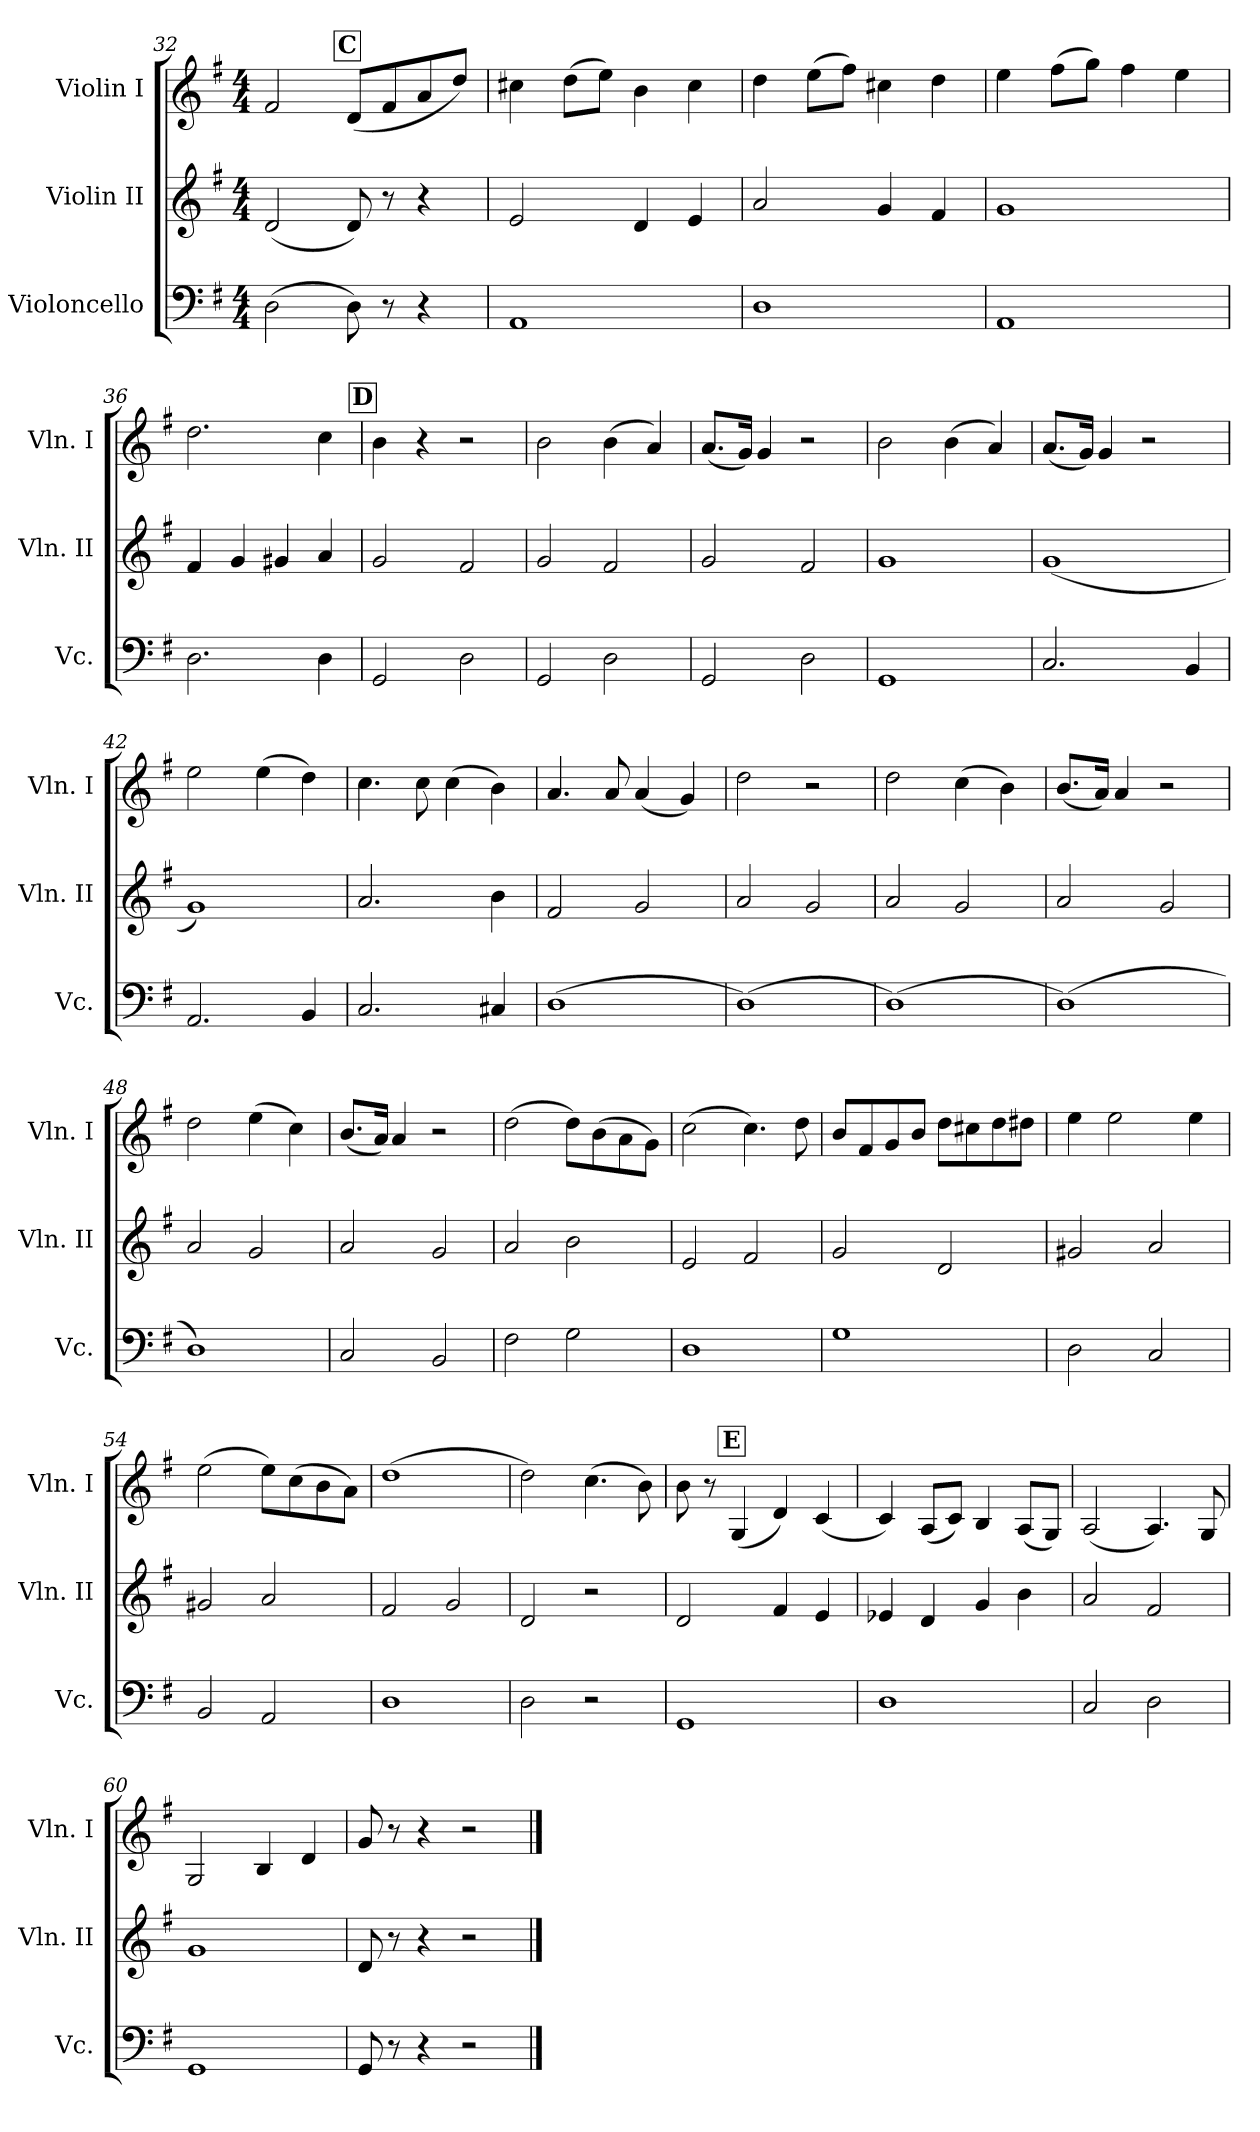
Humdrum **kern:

**kern	**kern	**kern
*part3	*part2	*part1
*staff3	*staff2	*staff1
*I"Violoncello	*I"Violin II	*I"Violin I
*I'Vc.	*I'Vln. II	*I'Vln. I
*clefF4	*clefG2	*clefG2
*k[f#]	*k[f#]	*k[f#]
*M4/4	*M4/4	*M4/4
!!LO:REH:place=s1:a:B:fs=14:t=C:qo=2
=32	=32	=32
(>2D\	(<2d/	2f#/
8D\)	8d/)	(<8d/L
8r	8r	8f#/
4r	4r	8a/
.	.	8dd/J)
=33	=33	=33
1AA	2e/	4cc#X\
.	.	(>8dd\L
.	.	8ee\J)
.	4d/	4b\
.	4e/	4cc#\
=34	=34	=34
1D	2a/	4dd\
.	.	(>8ee\L
.	.	8ff#\J)
.	4g/	4cc#X\
.	4f#/	4dd\
=35	=35	=35
1AA	1g	4ee\
.	.	(>8ff#\L
.	.	8gg\J)
.	.	4ff#\
.	.	4ee\
!!LO:LB:g=z
=36	=36	=36
2.D\	4f#/	2.dd\
.	4g/	.
.	4g#X/	.
4D\	4a/	4cc\
!!LO:REH:place=s1:a:B:fs=14:t=D
=37	=37	=37
2GG/	2g/	4b\
.	.	4r
2D\	2f#/	2r
=38	=38	=38
2GG/	2g/	2b\
2D\	2f#/	(>4b\
.	.	4a/)
=39	=39	=39
2GG/	2g/	(<8.a/L
.	.	16g/Jk)
.	.	4g/
2D\	2f#/	2r
=40	=40	=40
1GG	1g	2b\
.	.	(>4b\
.	.	4a/)
=41	=41	=41
2.C/	(<1g	(<8.a/L
.	.	16g/Jk)
.	.	4g/
.	.	2r
4BB/	.	.
=42	=42	=42
2.AA/	1g)	2ee\
.	.	(>4ee\
4BB/	.	4dd\)
=43	=43	=43
2.C/	2.a/	4.cc\
.	.	8cc\
.	.	(>4cc\
4C#X/	4b\	4b\)
=44	=44	=44
(>1D	2f#/	4.a/
.	.	8a/
.	2g/	(<4a/
.	.	4g/)
!!LO:LB:g=z
=45	=45	=45
(>1D)	2a/	2dd\
.	2g/	2r
=46	=46	=46
(>1D)	2a/	2dd\
.	2g/	(>4cc\
.	.	4b\)
=47	=47	=47
(>1D)	2a/	(<8.b/L
.	.	16a/Jk)
.	.	4a/
.	2g/	2r
=48	=48	=48
1D)	2a/	2dd\
.	2g/	(>4ee\
.	.	4cc\)
=49	=49	=49
2C/	2a/	(<8.b/L
.	.	16a/Jk)
.	.	4a/
2BB/	2g/	2r
=50	=50	=50
2F#\	2a/	(>2dd\
2G\	2b\	8dd\L)
.	.	(>8b\
.	.	8a\
.	.	8g\J)
=51	=51	=51
1D	2e/	(>2cc\
.	2f#/	4.cc\)
.	.	8dd\
=52	=52	=52
1G	2g/	8b/L
.	.	8f#/
.	.	8g/
.	.	8b/J
.	2d/	8dd\L
.	.	8cc#X\
.	.	8dd\
.	.	8dd#X\J
!!LO:PB:g=z
=53	=53	=53
2D\	2g#X/	4ee\
.	.	2ee\
2C/	2a/	.
.	.	4ee\
=54	=54	=54
2BB/	2g#X/	(>2ee\
2AA/	2a/	8ee\L)
.	.	(>8cc\
.	.	8b\
.	.	8a\J)
=55	=55	=55
1D	2f#/	(>1dd
.	2g/	.
=56	=56	=56
2D\	2d/	2dd\)
2r	2r	(>4.cc\
.	.	8b\)
!!LO:REH:place=s1:a:B:fs=14:t=E:qo=1
=57	=57	=57
1GG	2d/	8b\
.	.	8r
.	.	(<4G/
.	4f#/	4d/)
.	4e/	(<4c/
=58	=58	=58
1D	4e-X/	4c/)
.	4d/	(<8A/L
.	.	8c/J)
.	4g/	4B/
.	4b\	(<8A/L
.	.	8G/J)
=59	=59	=59
2C/	2a/	(<2A/
2D\	2f#/	4.A/)
.	.	8G/
=60	=60	=60
1GG	1g	2G/
.	.	4B/
.	.	4d/
!!LO:LB:g=z
=61	=61	=61
8GG/	8d/	8g/
8r	8r	8r
4r	4r	4r
2r	2r	2r
==	==	==
*-	*-	*-
